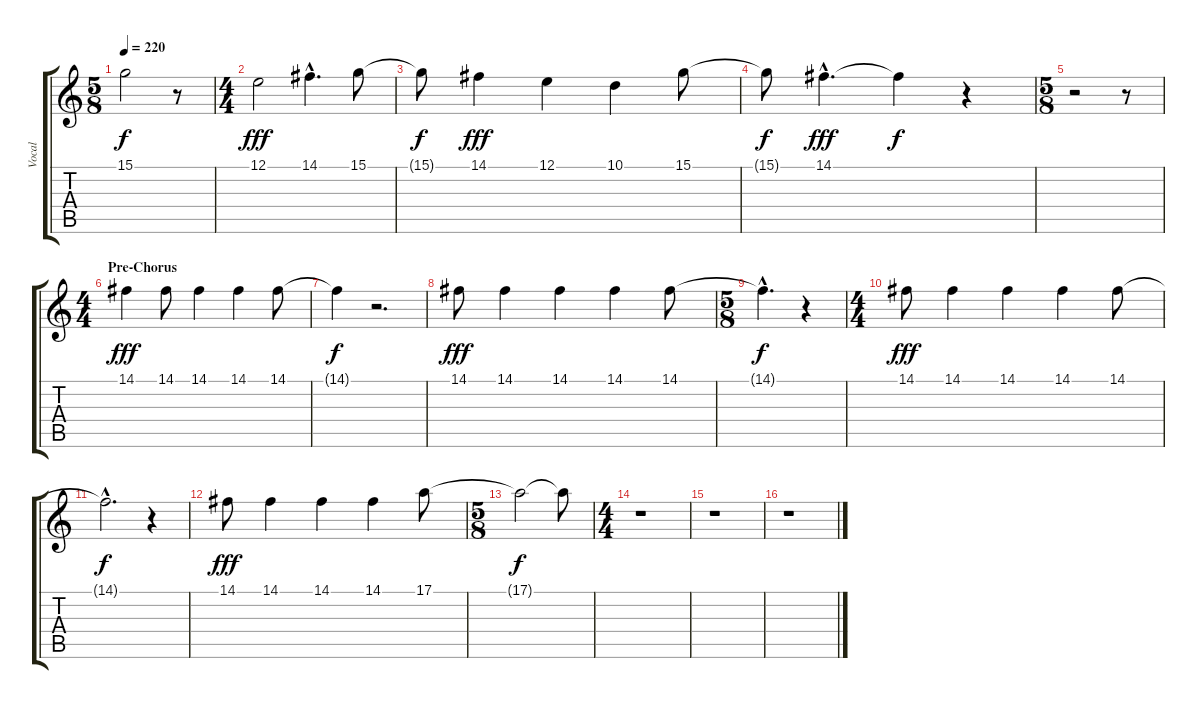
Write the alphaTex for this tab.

\track ("Vocal" "Vocal") {instrument lead2sawtooth}
\staff {score tabs}
\tuning (E4 B3 G3 D3 A2 E2) {hide}
\ts (5 8)
\tempo 220
\clef g2
\ks c
15.1{t}.2{dy f} r.8 |
\ts (4 4)
12.1.2{dy fff} 14.1{hac}.4{d} 15.1.8 |
15.1{t}.8{dy f} 14.1.4{dy fff} 12.1.4 10.1.4 15.1.8 |
15.1{t}.8{dy f} 14.1{hac}.4{d dy fff} 14.1{t}.4{dy f} r.4 |
\ts (5 8)
r.2 r.8 |
\ts (4 4)
\section ("" "Pre-Chorus")
14.1.4{dy fff} 14.1.8 14.1.4 14.1.4 14.1.8 |
14.1{t}.4{dy f} r.2{d} |
14.1.8{dy fff} 14.1.4 14.1.4 14.1.4 14.1.8 |
\ts (5 8)
14.1{hac t}.4{d dy f} r.4 |
\ts (4 4)
14.1.8{dy fff} 14.1.4 14.1.4 14.1.4 14.1.8 |
14.1{hac t}.2{d dy f} r.4 |
14.1.8{dy fff} 14.1.4 14.1.4 14.1.4 17.1.8 |
\ts (5 8)
17.1{t}.2{dy f} 17.1{t}.8 |
\ts (4 4)
r.1 |
r.1 |
r.1
